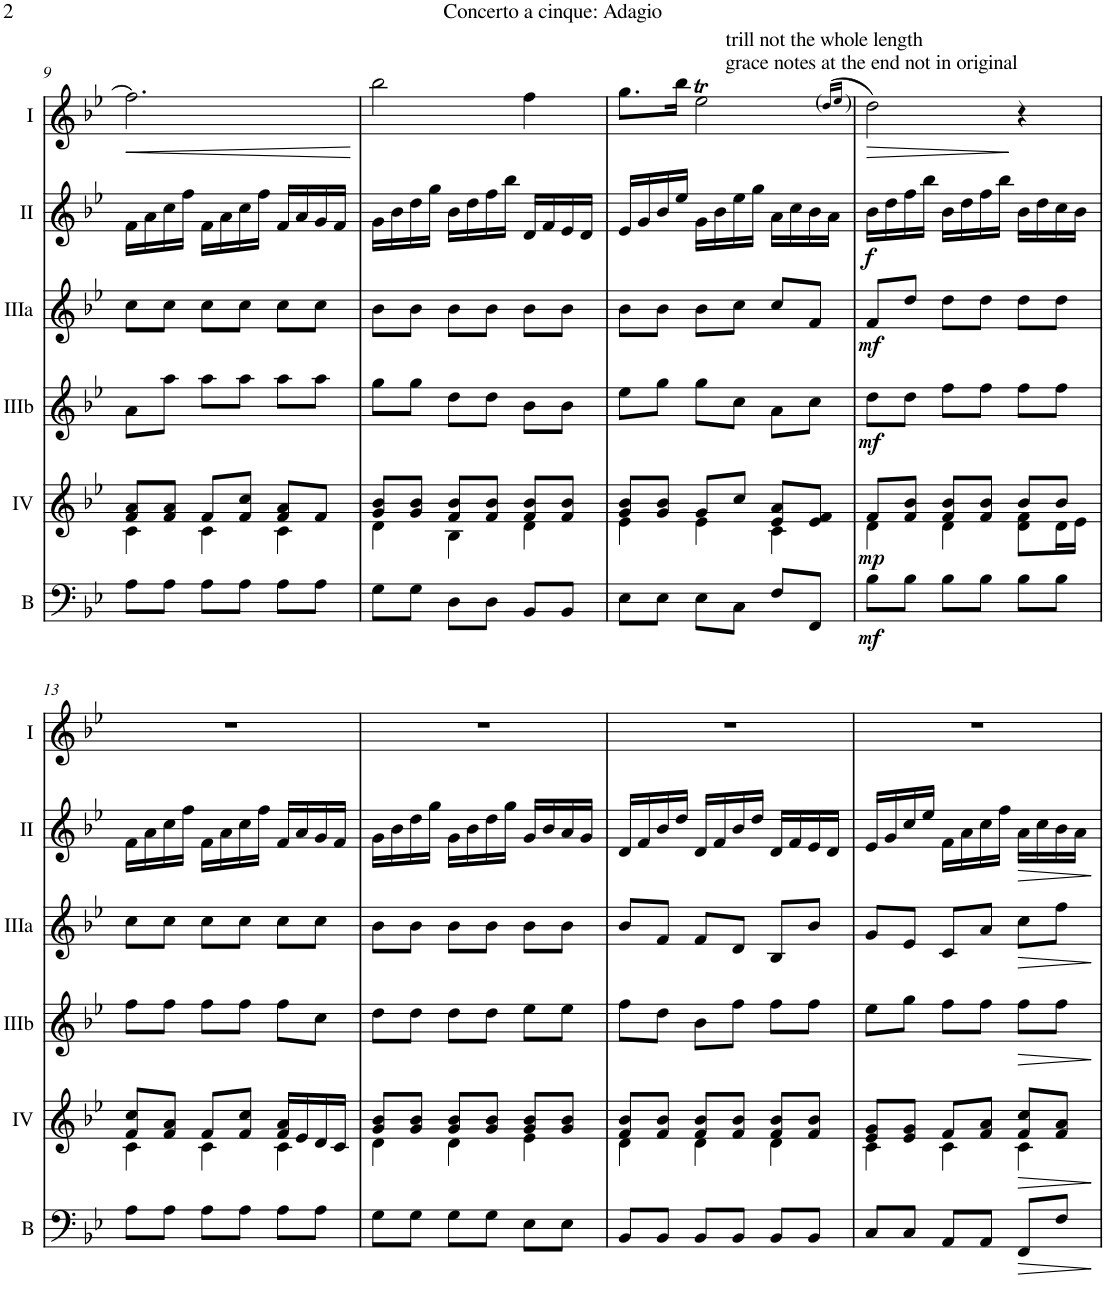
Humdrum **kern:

**kern	**dynam	**kern	**dynam	**kern	**dynam	**kern	**dynam	**kern	**dynam	**kern	**dynam
*part6	*part6	*part5	*part5	*part4	*part4	*part3	*part3	*part2	*part2	*part1	*part1
*staff6	*staff6	*staff5	*staff5	*staff4	*staff4	*staff3	*staff3	*staff2	*staff2	*staff1	*staff1
*I"Bass	*	*I"Acc. 4	*	*I"Acc. 3b	*	*I"Acc. 3a	*	*I"Acc. 2	*	*I"Acc. 1	*
*I'B	*	*	*	*	*	*	*	*	*	*	*
!!LO:PB:g=z
*clefF4	*	*clefG2	*	*clefG2	*	*clefG2	*	*clefG2	*	*clefG2	*
*Trd7c12	*	*	*	*Trd7c12	*	*	*	*	*	*	*
*k[b-e-]	*	*k[b-e-]	*	*k[b-e-]	*	*k[b-e-]	*	*k[b-e-]	*	*k[b-e-]	*
*M3/4	*	*M3/4	*	*M3/4	*	*M3/4	*	*M3/4	*	*M3/4	*
=9	=9	=9	=9	=9	=9	=9	=9	=9	=9	=9	=9
*	*	*^	*	*	*	*	*	*	*	*	*
!	!	!	!	!	!	!	!	!	!	!	!	!LO:HP:b
8A\L	.	8f/ 8a/L	4c\	.	8a\L	.	8cc\L	.	16f\LL	.	2.ff\]	<
.	.	.	.	.	.	.	.	.	16a\	.	.	.
8A\J	.	8f/ 8a/J	.	.	8aa\J	.	8cc\J	.	16cc\	.	.	.
.	.	.	.	.	.	.	.	.	16ff\JJ	.	.	.
8A\L	.	8f/L	4c\	.	8aa\L	.	8cc\L	.	16f\LL	.	.	.
.	.	.	.	.	.	.	.	.	16a\	.	.	.
8A\J	.	8f/ 8cc/J	.	.	8aa\J	.	8cc\J	.	16cc\	.	.	.
.	.	.	.	.	.	.	.	.	16ff\JJ	.	.	.
8A\L	.	8f/ 8a/L	4c\	.	8aa\L	.	8cc\L	.	16f/LL	.	.	.
.	.	.	.	.	.	.	.	.	16a/	.	.	.
8A\J	.	8f/J	.	.	8aa\J	.	8cc\J	.	16g/	.	.	.
.	.	.	.	.	.	.	.	.	16f/JJ	.	.	.
*	*	*v	*v	*	*	*	*	*	*	*	*	*
.	.	.	.	.	.	.	.	.	.	.	[
=10	=10	=10	=10	=10	=10	=10	=10	=10	=10	=10	=10
*	*	*^	*	*	*	*	*	*	*	*	*
8G\L	.	8g/ 8b-/L	4d\	.	8gg\L	.	8b-\L	.	16g\LL	.	2bb-\	.
.	.	.	.	.	.	.	.	.	16b-\	.	.	.
8G\J	.	8g/ 8b-/J	.	.	8gg\J	.	8b-\J	.	16dd\	.	.	.
.	.	.	.	.	.	.	.	.	16gg\JJ	.	.	.
8D\L	.	8f/ 8b-/L	4B-\	.	8dd\L	.	8b-\L	.	16b-\LL	.	.	.
.	.	.	.	.	.	.	.	.	16dd\	.	.	.
8D\J	.	8f/ 8b-/J	.	.	8dd\J	.	8b-\J	.	16ff\	.	.	.
.	.	.	.	.	.	.	.	.	16bb-\JJ	.	.	.
8BB-/L	.	8f/ 8b-/L	4d\	.	8b-\L	.	8b-\L	.	16d/LL	.	4ff\	.
.	.	.	.	.	.	.	.	.	16f/	.	.	.
8BB-/J	.	8f/ 8b-/J	.	.	8b-\J	.	8b-\J	.	16e-/	.	.	.
.	.	.	.	.	.	.	.	.	16d/JJ	.	.	.
=11	=11	=11	=11	=11	=11	=11	=11	=11	=11	=11	=11	=11
8E-\L	.	8g/ 8b-/L	4e-\	.	8ee-\L	.	8b-\L	.	16e-/LL	.	8.gg\L	.
.	.	.	.	.	.	.	.	.	16g/	.	.	.
8E-\J	.	8g/ 8b-/J	.	.	8gg\J	.	8b-\J	.	16b-/	.	.	.
.	.	.	.	.	.	.	.	.	16ee-/JJ	.	16bb-\Jk	.
!	!	!	!	!	!	!	!	!	!	!	!LO:TX:a:t=trill not the whole length	!
!	!	!	!	!	!	!	!	!	!	!	!LO:TX:a:t=grace notes at the end not in original	!
!	!	!	!	!	!	!	!	!	!	!	!LO:TX:a:t=(    )	!
8E-\L	.	8g/L	4e-\	.	8gg\L	.	8b-\L	.	16g\LL	.	2ee-T\	.
.	.	.	.	.	.	.	.	.	16b-\	.	.	.
8C\J	.	8cc/J	.	.	8cc\J	.	8cc\J	.	16ee-\	.	.	.
.	.	.	.	.	.	.	.	.	16gg\JJ	.	.	.
8F/L	.	8e-/ 8a/L	4c\	.	8a\L	.	8cc/L	.	16a\LL	.	.	.
.	.	.	.	.	.	.	.	.	16cc\	.	.	.
8FF/J	.	8e-/ 8f/J	.	.	8cc\J	.	8f/J	.	16b-\	.	.	.
.	.	.	.	.	.	.	.	.	16a\JJ	.	.	.
.	.	.	.	.	.	.	.	.	.	.	(16qdd/LL	.
.	.	.	.	.	.	.	.	.	.	.	16qee-/JJ	.
=12	=12	=12	=12	=12	=12	=12	=12	=12	=12	=12	=12	=12
!	!LO:DY:b	!	!	!LO:DY:b	!	!LO:DY:b	!	!LO:DY:b	!	!LO:DY:b	!	!LO:HP:b
8B-\L	mf	8f/L	4d\	mp	8dd\L	mf	8f/L	mf	16b-\LL	f	2dd\)	>
.	.	.	.	.	.	.	.	.	16dd\	.	.	.
8B-\J	.	8f/ 8b-/J	.	.	8dd\J	.	8dd/J	.	16ff\	.	.	.
.	.	.	.	.	.	.	.	.	16bb-\JJ	.	.	.
8B-\L	.	8f/ 8b-/L	4d\	.	8ff\L	.	8dd\L	.	16b-\LL	.	.	.
.	.	.	.	.	.	.	.	.	16dd\	.	.	.
8B-\J	.	8f/ 8b-/J	.	.	8ff\J	.	8dd\J	.	16ff\	.	.	.
.	.	.	.	.	.	.	.	.	16bb-\JJ	.	.	.
8B-\L	.	8b-/L	8d\ 8f\L	.	8ff\L	.	8dd\L	.	16b-\LL	.	4r	]
.	.	.	.	.	.	.	.	.	16dd\	.	.	.
8B-\J	.	8b-/J	16d\L	.	8ff\J	.	8dd\J	.	16cc\	.	.	.
.	.	.	16e-\JJ	.	.	.	.	.	16b-\JJ	.	.	.
!!LO:LB:g=z
=13	=13	=13	=13	=13	=13	=13	=13	=13	=13	=13	=13	=13
8A\L	.	8f/ 8cc/L	4c\	.	8ff\L	.	8cc\L	.	16f\LL	.	2.r	.
.	.	.	.	.	.	.	.	.	16a\	.	.	.
8A\J	.	8f/ 8a/J	.	.	8ff\J	.	8cc\J	.	16cc\	.	.	.
.	.	.	.	.	.	.	.	.	16ff\JJ	.	.	.
8A\L	.	8f/L	4c\	.	8ff\L	.	8cc\L	.	16f\LL	.	.	.
.	.	.	.	.	.	.	.	.	16a\	.	.	.
8A\J	.	8f/ 8cc/J	.	.	8ff\J	.	8cc\J	.	16cc\	.	.	.
.	.	.	.	.	.	.	.	.	16ff\JJ	.	.	.
8A\L	.	16f/ 16a/LL	4c\	.	8ff\L	.	8cc\L	.	16f/LL	.	.	.
.	.	16e-/	.	.	.	.	.	.	16a/	.	.	.
8A\J	.	16d/	.	.	8cc\J	.	8cc\J	.	16g/	.	.	.
.	.	16c/JJ	.	.	.	.	.	.	16f/JJ	.	.	.
=14	=14	=14	=14	=14	=14	=14	=14	=14	=14	=14	=14	=14
8G\L	.	8g/ 8b-/L	4d\	.	8dd\L	.	8b-\L	.	16g\LL	.	2.r	.
.	.	.	.	.	.	.	.	.	16b-\	.	.	.
8G\J	.	8g/ 8b-/J	.	.	8dd\J	.	8b-\J	.	16dd\	.	.	.
.	.	.	.	.	.	.	.	.	16gg\JJ	.	.	.
8G\L	.	8g/ 8b-/L	4d\	.	8dd\L	.	8b-\L	.	16g\LL	.	.	.
.	.	.	.	.	.	.	.	.	16b-\	.	.	.
8G\J	.	8g/ 8b-/J	.	.	8dd\J	.	8b-\J	.	16dd\	.	.	.
.	.	.	.	.	.	.	.	.	16gg\JJ	.	.	.
8E-\L	.	8g/ 8b-/L	4e-\	.	8ee-\L	.	8b-\L	.	16g/LL	.	.	.
.	.	.	.	.	.	.	.	.	16b-/	.	.	.
8E-\J	.	8g/ 8b-/J	.	.	8ee-\J	.	8b-\J	.	16a/	.	.	.
.	.	.	.	.	.	.	.	.	16g/JJ	.	.	.
=15	=15	=15	=15	=15	=15	=15	=15	=15	=15	=15	=15	=15
8BB-/L	.	8f/ 8b-/L	4d\	.	8ff\L	.	8b-/L	.	16d/LL	.	2.r	.
.	.	.	.	.	.	.	.	.	16f/	.	.	.
8BB-/J	.	8f/ 8b-/J	.	.	8dd\J	.	8f/J	.	16b-/	.	.	.
.	.	.	.	.	.	.	.	.	16dd/JJ	.	.	.
8BB-/L	.	8f/ 8b-/L	4d\	.	8b-\L	.	8f/L	.	16d/LL	.	.	.
.	.	.	.	.	.	.	.	.	16f/	.	.	.
8BB-/J	.	8f/ 8b-/J	.	.	8ff\J	.	8d/J	.	16b-/	.	.	.
.	.	.	.	.	.	.	.	.	16dd/JJ	.	.	.
8BB-/L	.	8f/ 8b-/L	4d\	.	8ff\L	.	8B-/L	.	16d/LL	.	.	.
.	.	.	.	.	.	.	.	.	16f/	.	.	.
8BB-/J	.	8f/ 8b-/J	.	.	8ff\J	.	8b-/J	.	16e-/	.	.	.
.	.	.	.	.	.	.	.	.	16d/JJ	.	.	.
=16	=16	=16	=16	=16	=16	=16	=16	=16	=16	=16	=16	=16
8C/L	.	8e-/ 8g/L	4c\	.	8ee-\L	.	8g/L	.	16e-/LL	.	2.r	.
.	.	.	.	.	.	.	.	.	16g/	.	.	.
8C/J	.	8e-/ 8g/J	.	.	8gg\J	.	8e-/J	.	16cc/	.	.	.
.	.	.	.	.	.	.	.	.	16ee-/JJ	.	.	.
8AA/L	.	8f/L	4c\	.	8ff\L	.	8c/L	.	16f\LL	.	.	.
.	.	.	.	.	.	.	.	.	16a\	.	.	.
8AA/J	.	8f/ 8a/J	.	.	8ff\J	.	8a/J	.	16cc\	.	.	.
.	.	.	.	.	.	.	.	.	16ff\JJ	.	.	.
!	!LO:HP:b	!	!	!LO:HP:b	!	!LO:HP:b	!	!LO:HP:b	!	!LO:HP:b	!	!
8FF/L	>	8f/ 8cc/L	4c\	>	8ff\L	>	8cc\L	>	16a\LL	>	.	.
.	.	.	.	.	.	.	.	.	16cc\	.	.	.
8F/J	.	8f/ 8a/J	.	.	8ff\J	.	8ff\J	.	16b-\	.	.	.
.	.	.	.	.	.	.	.	.	16a\JJ	.	.	.
*	*	*v	*v	*	*	*	*	*	*	*	*	*
.	]	.	]	.	]	.	]	.	]	.	.
=	=	=	=	=	=	=	=	=	=	=	=
*-	*-	*-	*-	*-	*-	*-	*-	*-	*-	*-	*-
